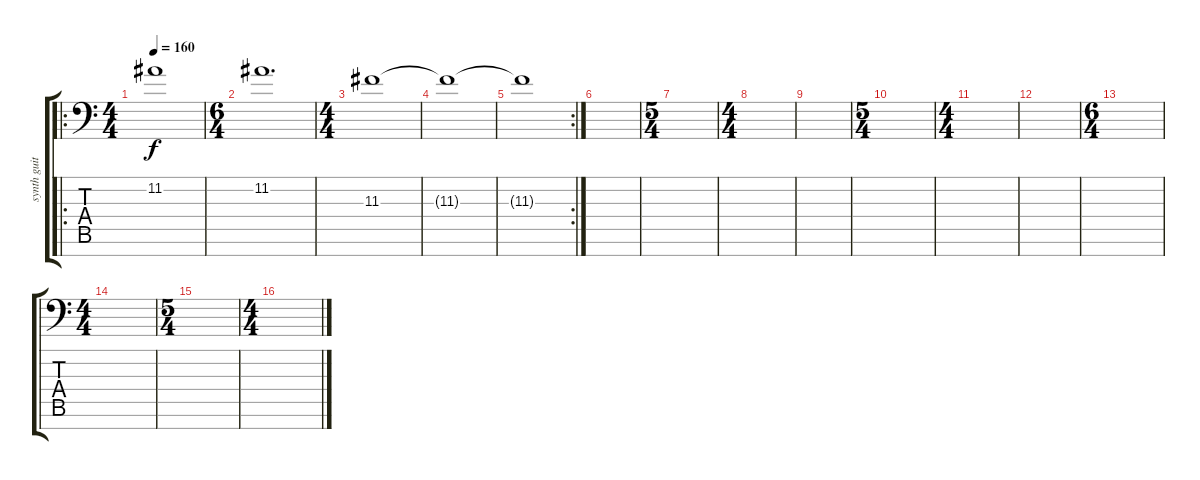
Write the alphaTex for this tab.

\track ("synth guitar" "synth guit") {instrument lead6voice}
\staff {score tabs}
\tuning (E4 B3 G3 D3 A2 E2 C-1) {hide}
\ro
\ts (4 4)
\tempo 160
\clef f4
\ks c
11.2.1{dy f} |
\ts (6 4)
11.2.1{d} |
\ts (4 4)
11.3.1 |
11.3{t}.1 |
\rc 2
11.3{t}.1 |
|
\ts (5 4)
|
\ts (4 4)
|
|
\ts (5 4)
|
\ts (4 4)
|
|
\ts (6 4)
|
\ts (4 4)
|
\ts (5 4)
|
\ts (4 4)
